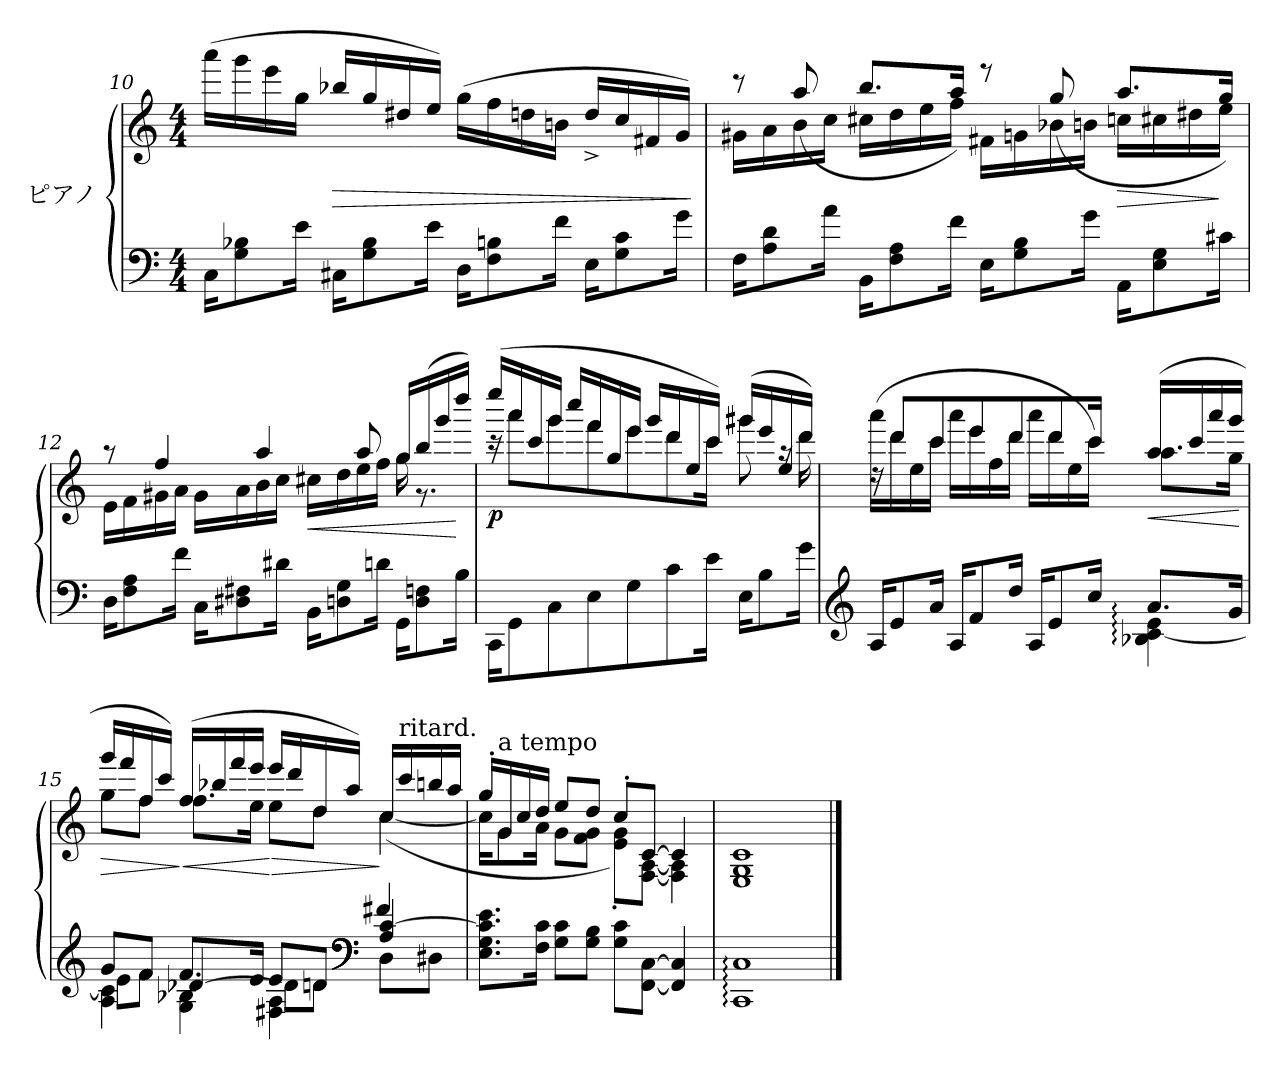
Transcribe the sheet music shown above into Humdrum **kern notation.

**kern	**kern	**dynam
*part1	*part1	*part1
*staff2	*staff1	*staff1/2
*I"ピアノ	*	*
*clefF4	*clefG2	*
*k[]	*k[]	*
*M4/4	*M4/4	*
=10	=10	=10
16C\KL	(16aaa\LL	.
8G\ 8B-X\	16ggg\	.
.	16eee\	.
16e\Jk	16gg\JJ	.
!	!	!LO:HP:b
16C#X\KL	16bb-X/LL	>
8G\ 8B-\	16gg/	.
.	16dd#X/	.
16e\Jk	16ee/JJ)	.
16D\KL	(16gg\LL	.
8F\ 8Bn\	16ff\	.
.	16dd\	.
16f\Jk	16bn\JJ	.
16E\KL	16dd^/LL	.
8G\ 8c\	16cc/	.
.	16f#X/	.
16g\Jk	16g/JJ)	.
.	.	]
!!LO:LB:g=z
=11	=11	=11
*	*^	*
16F\KL	16g#X\LL	8rccc	.
8A\ 8d\	16a\	.	.
.	16b\	(8aa/	.
16a\Jk	16cc\JJ	.	.
16BB\KL	16cc#X\LL	8.bb/L	.
8F\ 8A\	16dd\	.	.
.	16ee\	.	.
16f\Jk	16ff\JJ	16aa/Jk)	.
16E\KL	16f#X\LL	8reee	.
8G\ 8B\	16gn\	.	.
.	16b-X\	(8gg/	.
16g\Jk	16bn\JJ	.	.
!	!	!	!LO:HP:b
16AA\KL	16ccn\LL	8.aa/L	>
8E\ 8G\	16cc#X\	.	.
.	16dd#X\	.	.
16c#X\Jk	16ee\JJ	16gg/Jk)	]
=12	=12	=12	=12
16D\KL	16e\LL	8raa	.
8F\ 8A\	16f\	.	.
.	16g#X\	4ff/	.
16f\Jk	16a\JJ	.	.
16C\KL	16g#\LL	.	.
8D#X\ 8F#X\	16a\	.	.
.	16b\	4aa/	.
16d#X\Jk	16cc\JJ	.	.
!	!	!	!LO:HP:b
16BB\KL	16cc#X\LL	.	<
8Dn\ 8G\	16dd\	.	.
.	16ee\	8aa/	.
16dn\Jk	16ff\JJ	.	.
*	*MM38	*	*
16GG\KL	16gg/LL	16gg\	.
8D\ 8Fn\	(16bb/	8.r	.
.	16ggg/	.	.
16B\Jk	16dddd/JJ)	.	[
!!LO:LB:g=z	!!
=13	=13	=13	=13
*	*MM42	*	*
!	!	!	!LO:DY:b
16CC\KL	(16eeee/LL	16rccc	p
8GG\	16aaa/	8aaa\L	.
.	16ccc/	.	.
8C\	16ggg/JJ	8ggg\	.
.	16cccc/LL	.	.
8E\	16fff/	8fff\	.
.	16gg/	.	.
8G\	16eee/JJ	8eee\	.
.	16ggg/LL	.	.
8c\	16ddd/	8ddd\	.
.	16ee/	.	.
16e\Jk	16ccc/JJ)	16ccc\Jk	.
16E\KL	(16ggg#X/LL	8ggg#\	.
8B\	16eee/	.	.
.	16ee/	16raa	.
16g\Jk	16ddd/JJ)	16ddd\	.
=14	=14	=14	=14
*clefG2	*	*	*
*^	*	*	*
16A/KL	2.reeeyy	(>16aaa\LL	16rdd	.
8e/	.	16ddd\	8ddd/L	.
.	.	16ee\	.	.
!	!	!	!	!LO:DY:b
16a/Jk	.	16ccc\JJ	8ccc/	other-dynamics
16A/KL	.	16aaa\LL	.	.
8f/	.	16eee\	8eee/	.
.	.	16ff\	.	.
16dd/Jk	.	16ddd\JJ	8ddd/	.
16A/KL	.	16aaa\LL	.	.
8e/	.	16ddd\	8ddd/	.
.	.	16ee\	.	.
16cc/Jk	.	16ccc\JJ)	16ccc/Jk	.
!	!	!	!	!LO:HP:b
8.a:/L	4B-X\: [4c\: 4e\:	(>16aa/LL	8.aa\L	<
.	.	16ccc/	.	.
.	.	16aaa/	.	.
16g/Jk	.	16ggg/JJ	16gg\Jk	.
*v	*v	*	*	*
*	*v	*v	*
.	.	[
!!LO:LB:g=z
=15	=15	=15
*^	*	*
*	*^	*	*
!	!	!	!	!LO:HP:b
*	*	*	*^	*
8g/L	4A\ 4c\]	8e\L	16ggg/LL	8gg\L	>
.	.	.	16fff/	.	.
8f/J	.	8f\J	16ff/	8ff\J	.
.	.	.	16ccc/JJ)	.	.
!	!	!	!	!	!LO:HP:n=1:b
8.f/L	4G\ 4B-X\	[4d-X/	(16ff/LL	8.ff\L	] <
.	.	.	16bb-X/	.	.
.	.	.	16fff/	.	.
16e/Jk	.	.	16eee/JJ	16ee\Jk	.
!	!	!	!	!	!LO:HP:n=1:b
8e/L	4F#X\ 4A\	8d-\L]	16eee/LL	8ee\L	[ >
.	.	.	16ddd/	.	.
8dn/J	.	8d\J	16dd/	8dd\J	.
.	.	.	16aa/JJ)	.	.
*clefF4	*	*	*	*	*
*	*	*	*MM36	*	*
4A/ [4c/	8D\L	4f#X/	16cc/LL	(>[4cc\	]
!	!	!	!LO:TX:a:t=ritard.	!	!
.	.	.	16ccc/	.	.
.	8D#X\J	.	16bbn/	.	.
.	.	.	16aa/JJ	.	.
*v	*v	*v	*	*	*
=16	=16	=16	=16
*	*MM42	*	*
8.E\ 8.G\ 8.c\] 8.e\L	16gg'/LL	16cc\KL]	.
!	!LO:TX:a:t=a tempo	!	!
.	16g/	8g\	.
.	16cc/	.	.
16F\ 16c\Jk	16dd/JJ	16a\Jk	.
8G\ 8c\L	8ee/L	8g\L	.
8G\ 8B\J	8dd/J	8f\ 8g\J	.
*	*MM32	*	*
8G\ 8c\L	8cc'/L	8e\' 8g\'L)	.
*	*MM28	*	*
[8FF\ [8C\J	[8c/J	[8F\ [8A\J	.
4FF/] 4C/]	4c/]	4F\] 4A\]	.
=17	=17	=17	=17
1CC: 1C:	1c	1E 1G	.
*	*v	*v	*
==	==	==
*-	*-	*-
